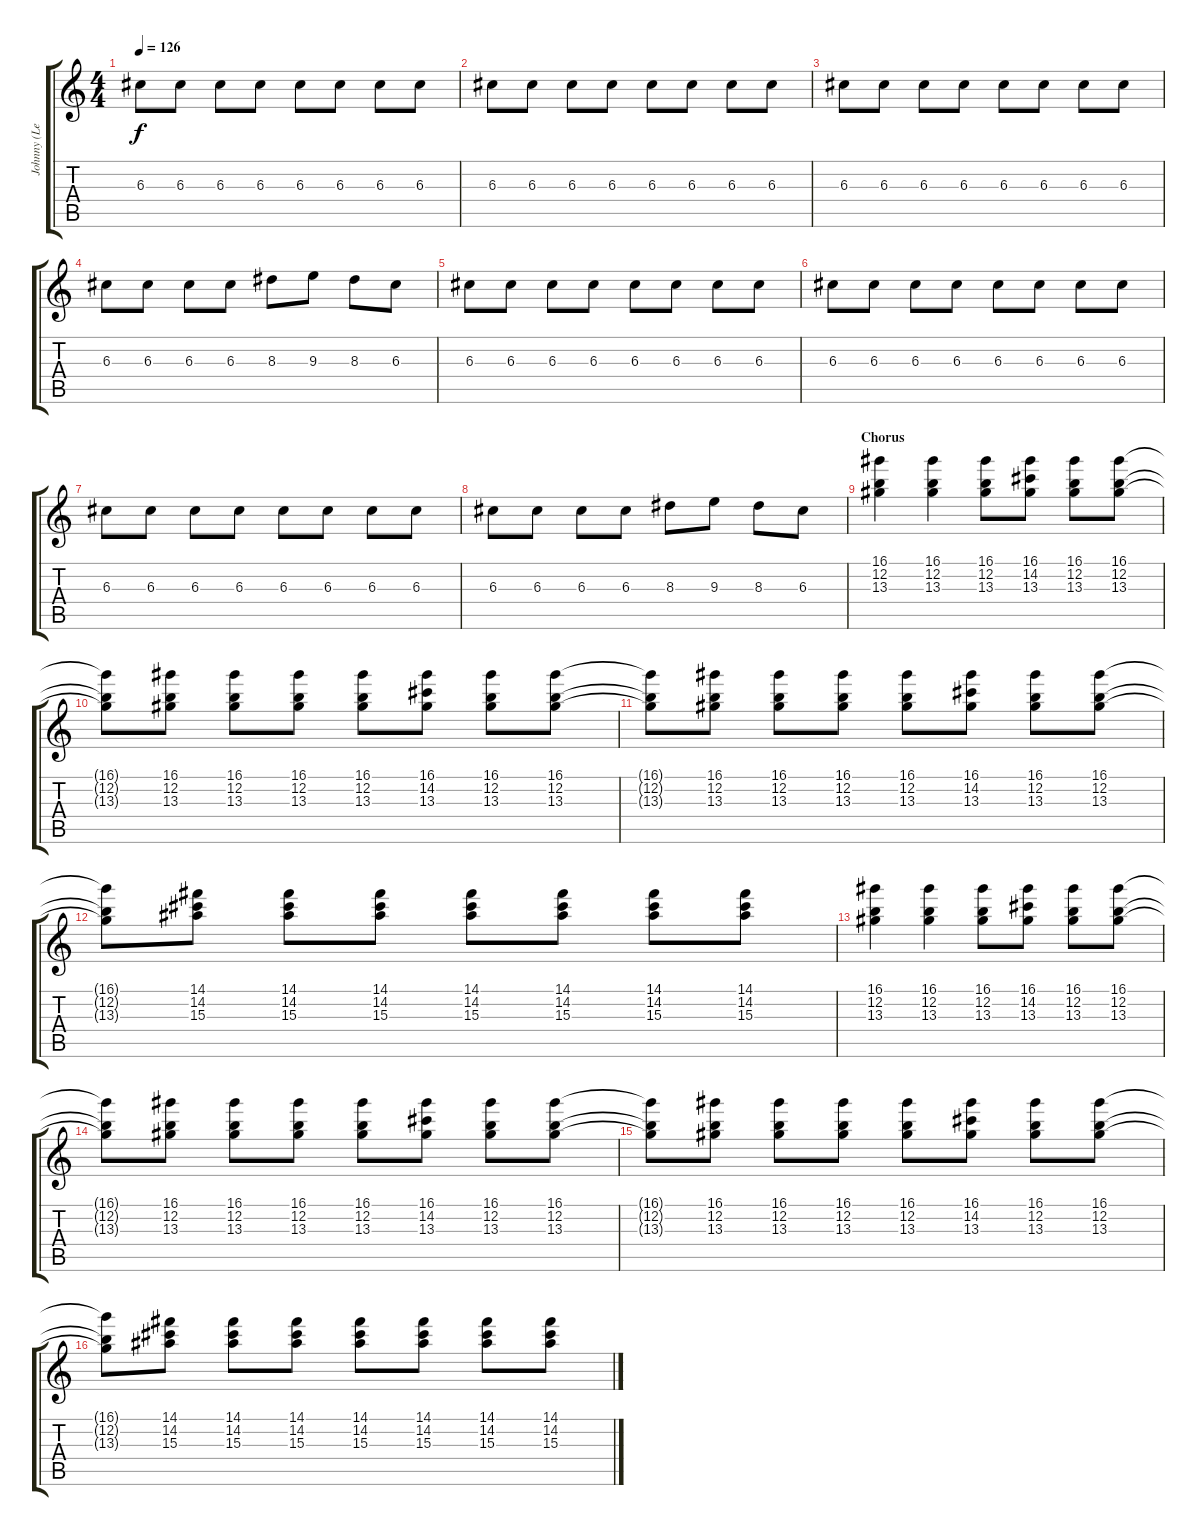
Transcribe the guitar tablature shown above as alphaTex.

\track ("Johnny (Lead Guitar)" "Johnny (Le") {instrument overdrivenguitar}
\staff {score tabs}
\tuning (E4 B3 G3 D3 A2 E2) {hide}
\ts (4 4)
\tempo 126
\clef g2
\ks c
6.3.8{dy f} 6.3.8 6.3.8 6.3.8 6.3.8 6.3.8 6.3.8 6.3.8 |
6.3.8 6.3.8 6.3.8 6.3.8 6.3.8 6.3.8 6.3.8 6.3.8 |
6.3.8 6.3.8 6.3.8 6.3.8 6.3.8 6.3.8 6.3.8 6.3.8 |
6.3.8 6.3.8 6.3.8 6.3.8 8.3.8 9.3.8 8.3.8 6.3.8 |
6.3.8 6.3.8 6.3.8 6.3.8 6.3.8 6.3.8 6.3.8 6.3.8 |
6.3.8 6.3.8 6.3.8 6.3.8 6.3.8 6.3.8 6.3.8 6.3.8 |
6.3.8 6.3.8 6.3.8 6.3.8 6.3.8 6.3.8 6.3.8 6.3.8 |
6.3.8 6.3.8 6.3.8 6.3.8 8.3.8 9.3.8 8.3.8 6.3.8 |
\section ("" "Chorus")
(16.1 12.2 13.3).4 (16.1 12.2 13.3).4 (16.1 12.2 13.3).8 (16.1 14.2 13.3).8 (16.1 12.2 13.3).8 (16.1 12.2 13.3).8 |
(16.1{t} 12.2{t} 13.3{t}).8 (16.1 12.2 13.3).8 (16.1 12.2 13.3).8 (16.1 12.2 13.3).8 (16.1 12.2 13.3).8 (16.1 14.2 13.3).8 (16.1 12.2 13.3).8 (16.1 12.2 13.3).8 |
(16.1{t} 12.2{t} 13.3{t}).8 (16.1 12.2 13.3).8 (16.1 12.2 13.3).8 (16.1 12.2 13.3).8 (16.1 12.2 13.3).8 (16.1 14.2 13.3).8 (16.1 12.2 13.3).8 (16.1 12.2 13.3).8 |
(16.1{t} 12.2{t} 13.3{t}).8 (14.1 14.2 15.3).8 (14.1 14.2 15.3).8 (14.1 14.2 15.3).8 (14.1 14.2 15.3).8 (14.1 14.2 15.3).8 (14.1 14.2 15.3).8 (14.1 14.2 15.3).8 |
(16.1 12.2 13.3).4 (16.1 12.2 13.3).4 (16.1 12.2 13.3).8 (16.1 14.2 13.3).8 (16.1 12.2 13.3).8 (16.1 12.2 13.3).8 |
(16.1{t} 12.2{t} 13.3{t}).8 (16.1 12.2 13.3).8 (16.1 12.2 13.3).8 (16.1 12.2 13.3).8 (16.1 12.2 13.3).8 (16.1 14.2 13.3).8 (16.1 12.2 13.3).8 (16.1 12.2 13.3).8 |
(16.1{t} 12.2{t} 13.3{t}).8 (16.1 12.2 13.3).8 (16.1 12.2 13.3).8 (16.1 12.2 13.3).8 (16.1 12.2 13.3).8 (16.1 14.2 13.3).8 (16.1 12.2 13.3).8 (16.1 12.2 13.3).8 |
(16.1{t} 12.2{t} 13.3{t}).8 (14.1 14.2 15.3).8 (14.1 14.2 15.3).8 (14.1 14.2 15.3).8 (14.1 14.2 15.3).8 (14.1 14.2 15.3).8 (14.1 14.2 15.3).8 (14.1 14.2 15.3).8
